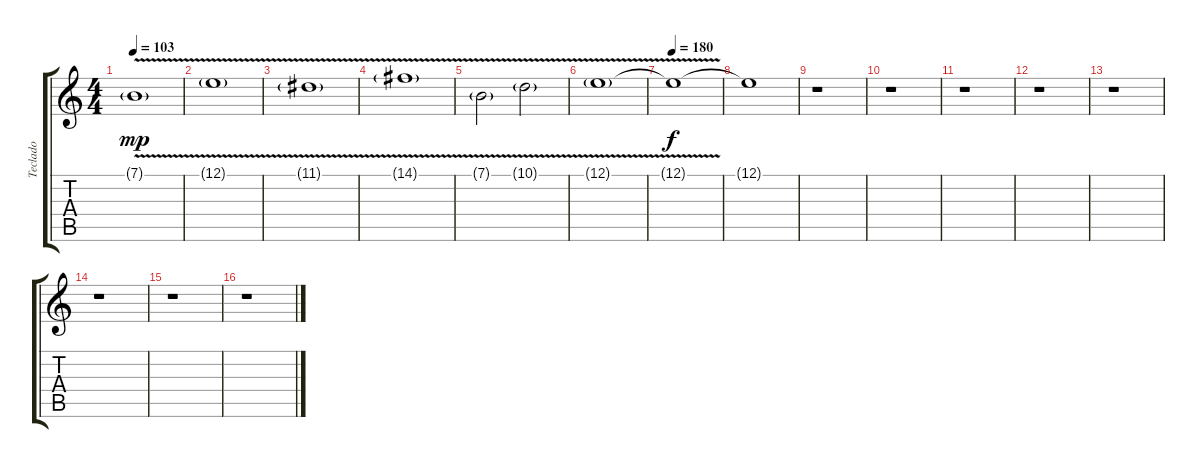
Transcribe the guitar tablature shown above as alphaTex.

\track ("Teclado" "Teclado") {instrument choiraahs}
\staff {score tabs}
\tuning (E4 B3 G3 D3 A2 E2) {hide}
\ts (4 4)
\tempo 103
\clef g2
\ks c
7.1{v g}.1{dy mp} |
12.1{v g}.1 |
11.1{v g}.1 |
14.1{v g}.1 |
7.1{v g}.2 10.1{v g}.2 |
12.1{v g}.1 |
\tempo 180
12.1{t}.1{dy f} |
12.1{t}.1 |
r.1 |
r.1 |
r.1 |
r.1 |
r.1 |
r.1 |
r.1 |
r.1
